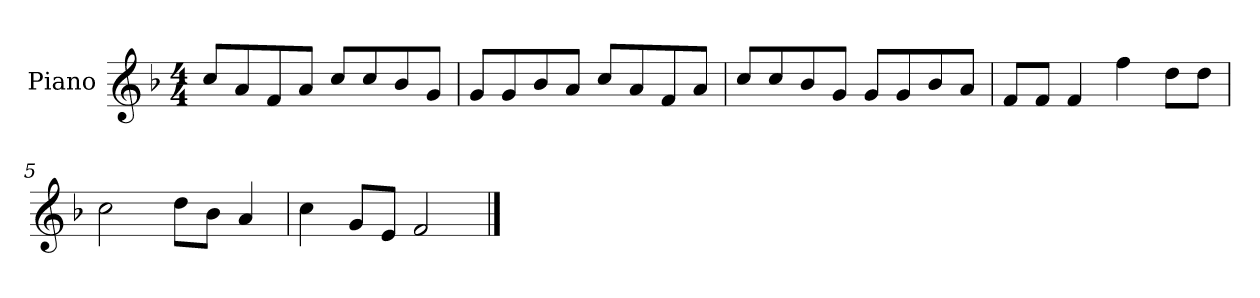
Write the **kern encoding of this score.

**kern
*part1
*staff1
*I"Piano
*I'P-no
*clefG2
*k[b-]
*M4/4
*MM90
=1
8cc/L
8a/
8f/
8a/J
8cc/L
8cc/
8b-/
8g/J
=2
8g/L
8g/
8b-/
8a/J
8cc/L
8a/
8f/
8a/J
=3
8cc/L
8cc/
8b-/
8g/J
8g/L
8g/
8b-/
8a/J
=4
8f/L
8f/J
4f/
4ff\
8dd\L
8dd\J
=5
2cc\
8dd\L
8b-\J
4a/
=6
4cc\
8g/L
8e/J
2f/
==
*-
